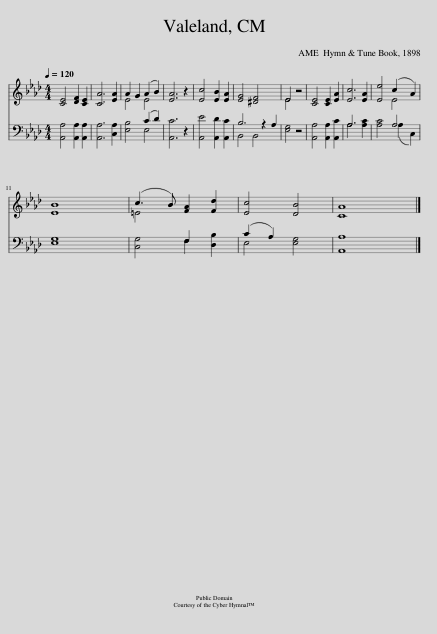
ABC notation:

X:1
%%score ( 1 2 ) ( 3 4 )
L:1/8
Q:1/4=120
M:4/4
I:linebreak $
K:Ab
V:1 treble
V:2 treble
V:3 bass
V:4 bass
V:1
 [CE]4 [DF]2 [CE]2 | [CA]6 [EA]2 | A2 G2 (A2 B2) | [EA]6 z2 | [Ec]4 [EB]2 [EA]2 | %5
 [EG]4 [^DF]4 x2 | E4 z4 | [CE]4 [CE]2 [EA]2 | [Ec]6 [EA]2 | [Ee]4 (c2 A2) |$ %10
 [EB]8 | (c3 B) [FA]2 [Fd]2 | [Ec]4 [DB]4 | [CA]8 |] %14
V:2
 x8 | x8 | E4 E4 | x8 | x8 | %5
 x10 | E4 x4 | x8 | x8 | x4 E4 |$ %10
 x8 | =E4 x4 | x8 | x8 |] %14
V:3
 [A,,A,]4 [A,,A,]2 [A,,A,]2 | [A,,A,]6 [C,A,]2 | [E,B,]4 (C2 D2) | [A,,C]6 z2 | [A,,E]4 [A,,D]2 [A,,C]2 | %5
 B,6 z2 A,2 | [E,G,]4 z4 | [A,,A,]4 [A,,A,]2 [A,,C]2 | A,6 [A,C]2 | [A,C]4 A,4 |$ %10
 [E,G,]8 | [C,G,]4 F,2 [D,B,]2 | (C2 A,2) [E,G,]4 | [A,,A,]8 |] %14
V:4
 x8 | x8 | x4 E,4 | x8 | x8 | %5
 B,,4 B,,4 x2 | x8 | x8 | A,6 x2 | x4 (A,2 C,2) |$ %10
 x8 | x4 F,2 x2 | E,4 x4 | x8 |] %14
